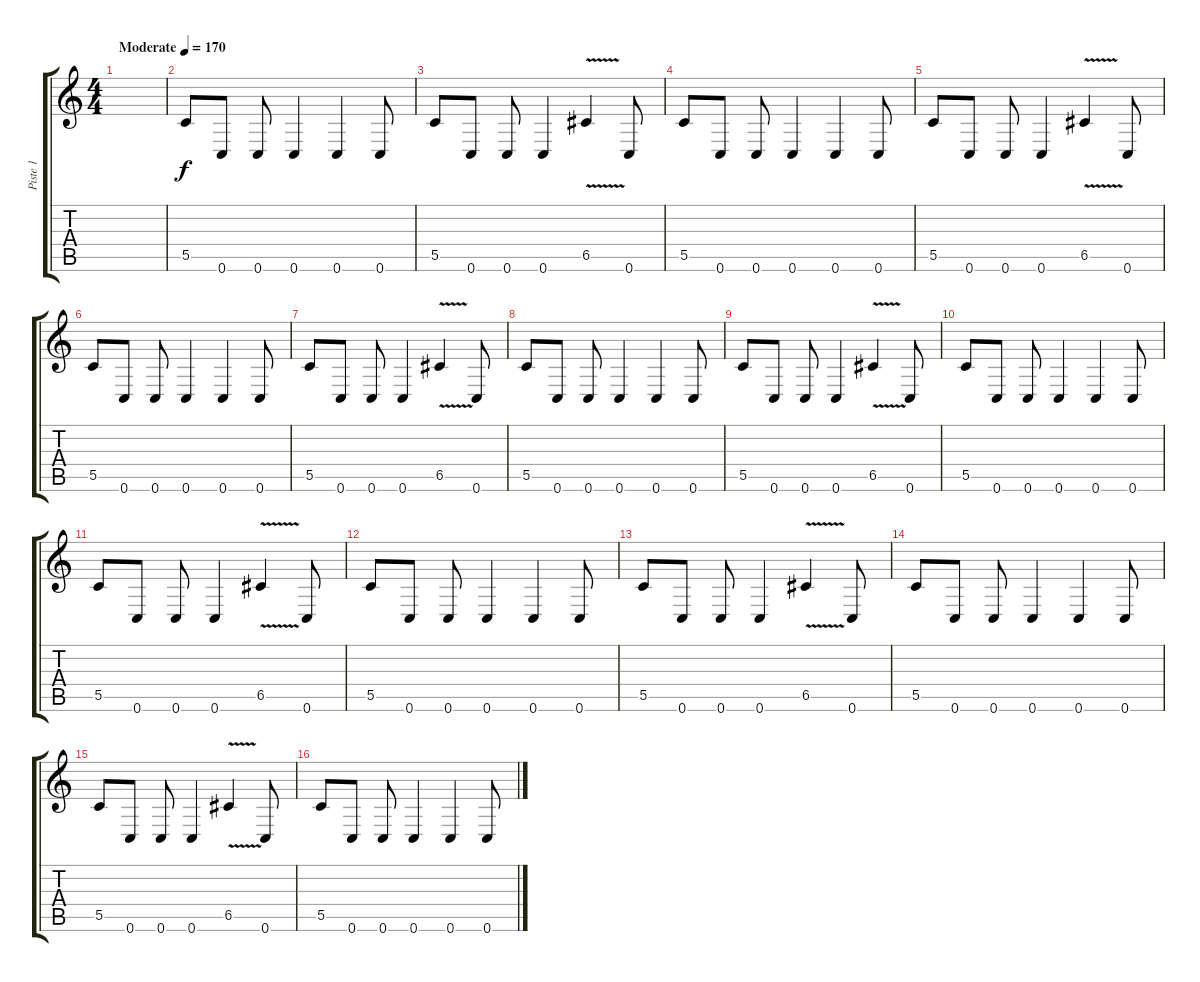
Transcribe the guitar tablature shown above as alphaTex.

\track ("Piste 1" "Piste 1") {instrument distortionguitar}
\staff {score tabs}
\tuning (D4 A3 F3 C3 G2 C2) {hide}
\ts (4 4)
\tempo (170 "Moderate")
\clef g2
\ks c
|
5.5.8 0.6.8 0.6.8 0.6.4 0.6.4 0.6.8 |
5.5.8 0.6.8 0.6.8 0.6.4 6.5{v}.4 0.6.8 |
5.5.8 0.6.8 0.6.8 0.6.4 0.6.4 0.6.8 |
5.5.8 0.6.8 0.6.8 0.6.4 6.5{v}.4 0.6.8 |
5.5.8 0.6.8 0.6.8 0.6.4 0.6.4 0.6.8 |
5.5.8 0.6.8 0.6.8 0.6.4 6.5{v}.4 0.6.8 |
5.5.8 0.6.8 0.6.8 0.6.4 0.6.4 0.6.8 |
5.5.8 0.6.8 0.6.8 0.6.4 6.5{v}.4 0.6.8 |
5.5.8 0.6.8 0.6.8 0.6.4 0.6.4 0.6.8 |
5.5.8 0.6.8 0.6.8 0.6.4 6.5{v}.4 0.6.8 |
5.5.8 0.6.8 0.6.8 0.6.4 0.6.4 0.6.8 |
5.5.8 0.6.8 0.6.8 0.6.4 6.5{v}.4 0.6.8 |
5.5.8 0.6.8 0.6.8 0.6.4 0.6.4 0.6.8 |
5.5.8 0.6.8 0.6.8 0.6.4 6.5{v}.4 0.6.8 |
5.5.8 0.6.8 0.6.8 0.6.4 0.6.4 0.6.8
